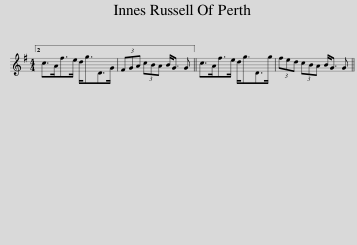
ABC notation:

X:1
L:1/8
M:4/4
I:linebreak $
K:G
V:1 treble
V:1
 c>Af>e d<gD>G | (3FGA (3cBA B<G G || c>Af>e d<gD>g | (3fed (3cBA B<G G || %4
